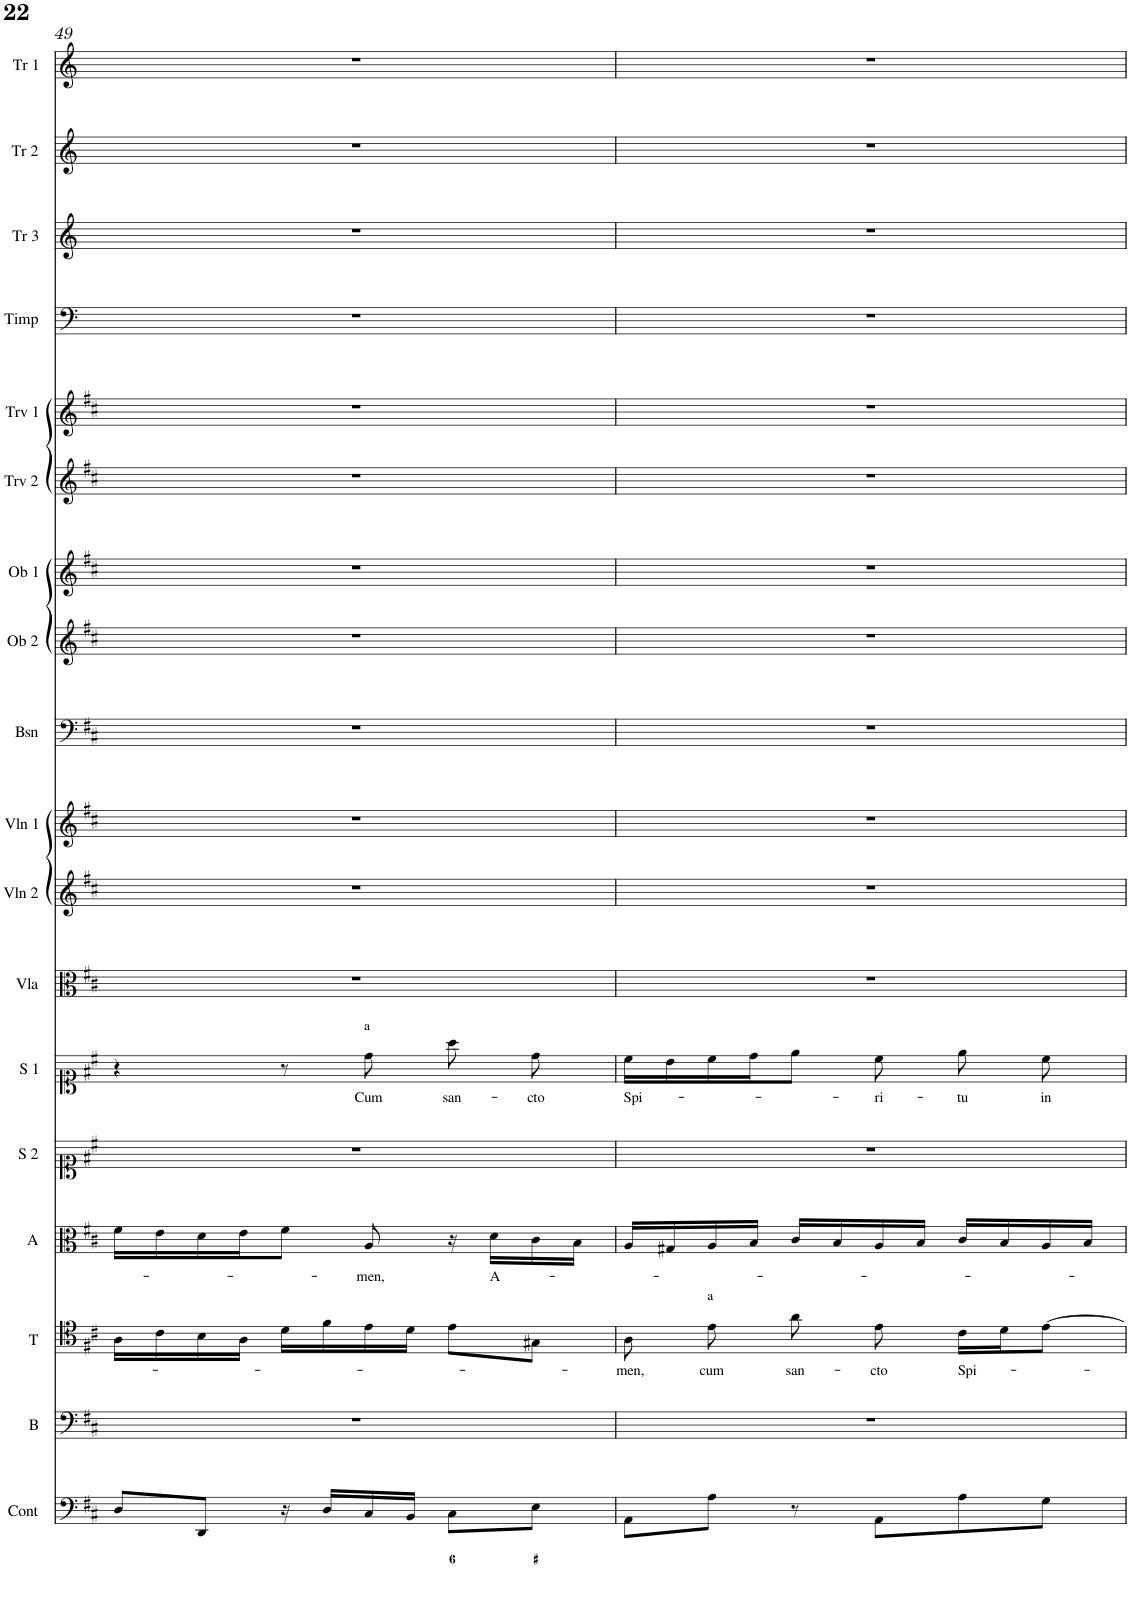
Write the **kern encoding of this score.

**kern	**kern	**kern	**text	**kern	**text	**kern	**kern	**text	**kern	**kern	**kern	**kern	**kern	**kern	**kern	**kern	**kern	**kern	**kern	**kern
*part18	*part17	*part16	*part16	*part15	*part15	*part14	*part13	*part13	*part12	*part11	*part10	*part9	*part8	*part7	*part6	*part5	*part4	*part3	*part2	*part1
*staff18	*staff17	*staff16	*staff16	*staff15	*staff15	*staff14	*staff13	*staff13	*staff12	*staff11	*staff10	*staff9	*staff8	*staff7	*staff6	*staff5	*staff4	*staff3	*staff2	*staff1
*I"Continuo	*I"Bass	*I"Tenor	*	*I"Alto	*	*I"Soprano 2	*I"Soprano 1	*	*I"Viola	*I"Violin 2	*I"Violin 1	*I"Bassoon	*I"Oboe 2	*I"Oboe 1	*I"Traverso 2	*I"Traverso 1	*I"Timpani	*I"Tromba 3	*I"Tromba 2	*I"Tromba 1
*I'Cont	*I'B	*I'T	*	*I'A	*	*I'S 2	*I'S 1	*	*I'Vla	*I'Vln 2	*I'Vln 1	*I'Bsn	*I'Ob 2	*I'Ob 1	*I'Trv 2	*I'Trv 1	*I'Timp	*I'Tr 3	*I'Tr 2	*I'Tr 1
!!LO:PB:g=z
*clefF4	*clefF4	*clefC4	*	*clefC3	*	*clefC1	*clefC1	*	*clefC3	*clefG2	*clefG2	*clefF4	*clefG2	*clefG2	*clefG2	*clefG2	*clefF4	*clefG2	*clefG2	*clefG2
*	*	*	*	*	*	*	*	*	*	*	*	*	*	*	*	*	*Trd-1c-2	*Trd-1c-2	*Trd-1c-2	*Trd-1c-2
*k[f#c#]	*k[f#c#]	*k[f#c#]	*	*k[f#c#]	*	*k[f#c#]	*k[f#c#]	*	*k[f#c#]	*k[f#c#]	*k[f#c#]	*k[f#c#]	*k[f#c#]	*k[f#c#]	*k[f#c#]	*k[f#c#]	*k[]	*k[]	*k[]	*k[]
*M3/4	*M3/4	*M3/4	*	*M3/4	*	*M3/4	*M3/4	*	*M3/4	*M3/4	*M3/4	*M3/4	*M3/4	*M3/4	*M3/4	*M3/4	*M3/4	*M3/4	*M3/4	*M3/4
=49	=49	=49	=49	=49	=49	=49	=49	=49	=49	=49	=49	=49	=49	=49	=49	=49	=49	=49	=49	=49
8D/L	2.r	16A\LL	.	16f#\LL	.	2.r	4r	.	2.r	2.r	2.r	2.r	2.r	2.r	2.r	2.r	2.r	2.r	2.r	2.r
.	.	16c#\	.	16e\	.	.	.	.	.	.	.	.	.	.	.	.	.	.	.	.
8DD/J	.	16B\	.	16d\	.	.	.	.	.	.	.	.	.	.	.	.	.	.	.	.
.	.	16A\JJ	.	16e\J	.	.	.	.	.	.	.	.	.	.	.	.	.	.	.	.
16r	.	16d\LL	.	8f#\J	.	.	8r	.	.	.	.	.	.	.	.	.	.	.	.	.
16D/LL	.	16f#\	.	.	.	.	.	.	.	.	.	.	.	.	.	.	.	.	.	.
!	!	!	!	!	!	!	!LO:TX:a:t=a	!	!	!	!	!	!	!	!	!	!	!	!	!
!	!	!	!	!	!LO:LY:b	!	!	!LO:LY:b	!	!	!	!	!	!	!	!	!	!	!	!
16C#/	.	16e\	.	8A/	-men,	.	8dd\	Cum	.	.	.	.	.	.	.	.	.	.	.	.
16BB/JJ	.	16d\JJ	.	.	.	.	.	.	.	.	.	.	.	.	.	.	.	.	.	.
!	!	!	!	!	!	!	!	!LO:LY:b	!	!	!	!	!	!	!	!	!	!	!	!
8C#\L	.	8e\L	.	16r	.	.	8aa\	san-	.	.	.	.	.	.	.	.	.	.	.	.
!	!	!	!	!	!LO:LY:b	!	!	!	!	!	!	!	!	!	!	!	!	!	!	!
.	.	.	.	16d\LL	A-	.	.	.	.	.	.	.	.	.	.	.	.	.	.	.
!	!	!	!	!	!	!	!	!LO:LY:b	!	!	!	!	!	!	!	!	!	!	!	!
8E\J	.	8G#X\J	.	16c#\	.	.	8dd\	-cto	.	.	.	.	.	.	.	.	.	.	.	.
.	.	.	.	16B\JJ	.	.	.	.	.	.	.	.	.	.	.	.	.	.	.	.
=50	=50	=50	=50	=50	=50	=50	=50	=50	=50	=50	=50	=50	=50	=50	=50	=50	=50	=50	=50	=50
!	!	!	!LO:LY:b	!	!	!	!	!LO:LY:b	!	!	!	!	!	!	!	!	!	!	!	!
8AA\L	2.r	8A\	-men,	16A/LL	.	2.r	16cc#\LL	Spi-	2.r	2.r	2.r	2.r	2.r	2.r	2.r	2.r	2.r	2.r	2.r	2.r
.	.	.	.	16G#X/	.	.	16b\	.	.	.	.	.	.	.	.	.	.	.	.	.
!	!	!LO:TX:a:t=a	!	!	!	!	!	!	!	!	!	!	!	!	!	!	!	!	!	!
!	!	!	!LO:LY:b	!	!	!	!	!	!	!	!	!	!	!	!	!	!	!	!	!
8A\J	.	8e\	cum	16A/	.	.	16cc#\	.	.	.	.	.	.	.	.	.	.	.	.	.
.	.	.	.	16B/JJ	.	.	16dd\J	.	.	.	.	.	.	.	.	.	.	.	.	.
!	!	!	!LO:LY:b	!	!	!	!	!	!	!	!	!	!	!	!	!	!	!	!	!
8r	.	8a\	san-	16c#/LL	.	.	8ee\J	.	.	.	.	.	.	.	.	.	.	.	.	.
.	.	.	.	16B/	.	.	.	.	.	.	.	.	.	.	.	.	.	.	.	.
!	!	!	!LO:LY:b	!	!	!	!	!LO:LY:b	!	!	!	!	!	!	!	!	!	!	!	!
8AA\L	.	8e\	-cto	16A/	.	.	8cc#\	-ri-	.	.	.	.	.	.	.	.	.	.	.	.
.	.	.	.	16B/JJ	.	.	.	.	.	.	.	.	.	.	.	.	.	.	.	.
!	!	!	!LO:LY:b	!	!	!	!	!LO:LY:b	!	!	!	!	!	!	!	!	!	!	!	!
8A\	.	16c#\LL	Spi-	16c#/LL	.	.	8ee\	-tu	.	.	.	.	.	.	.	.	.	.	.	.
.	.	16d\J	.	16B/	.	.	.	.	.	.	.	.	.	.	.	.	.	.	.	.
!	!	!	!	!	!	!	!	!LO:LY:b	!	!	!	!	!	!	!	!	!	!	!	!
8G\J	.	[8e\J	.	16A/	.	.	8cc#\	in	.	.	.	.	.	.	.	.	.	.	.	.
.	.	.	.	16B/JJ	.	.	.	.	.	.	.	.	.	.	.	.	.	.	.	.
=	=	=	=	=	=	=	=	=	=	=	=	=	=	=	=	=	=	=	=	=
*-	*-	*-	*-	*-	*-	*-	*-	*-	*-	*-	*-	*-	*-	*-	*-	*-	*-	*-	*-	*-
